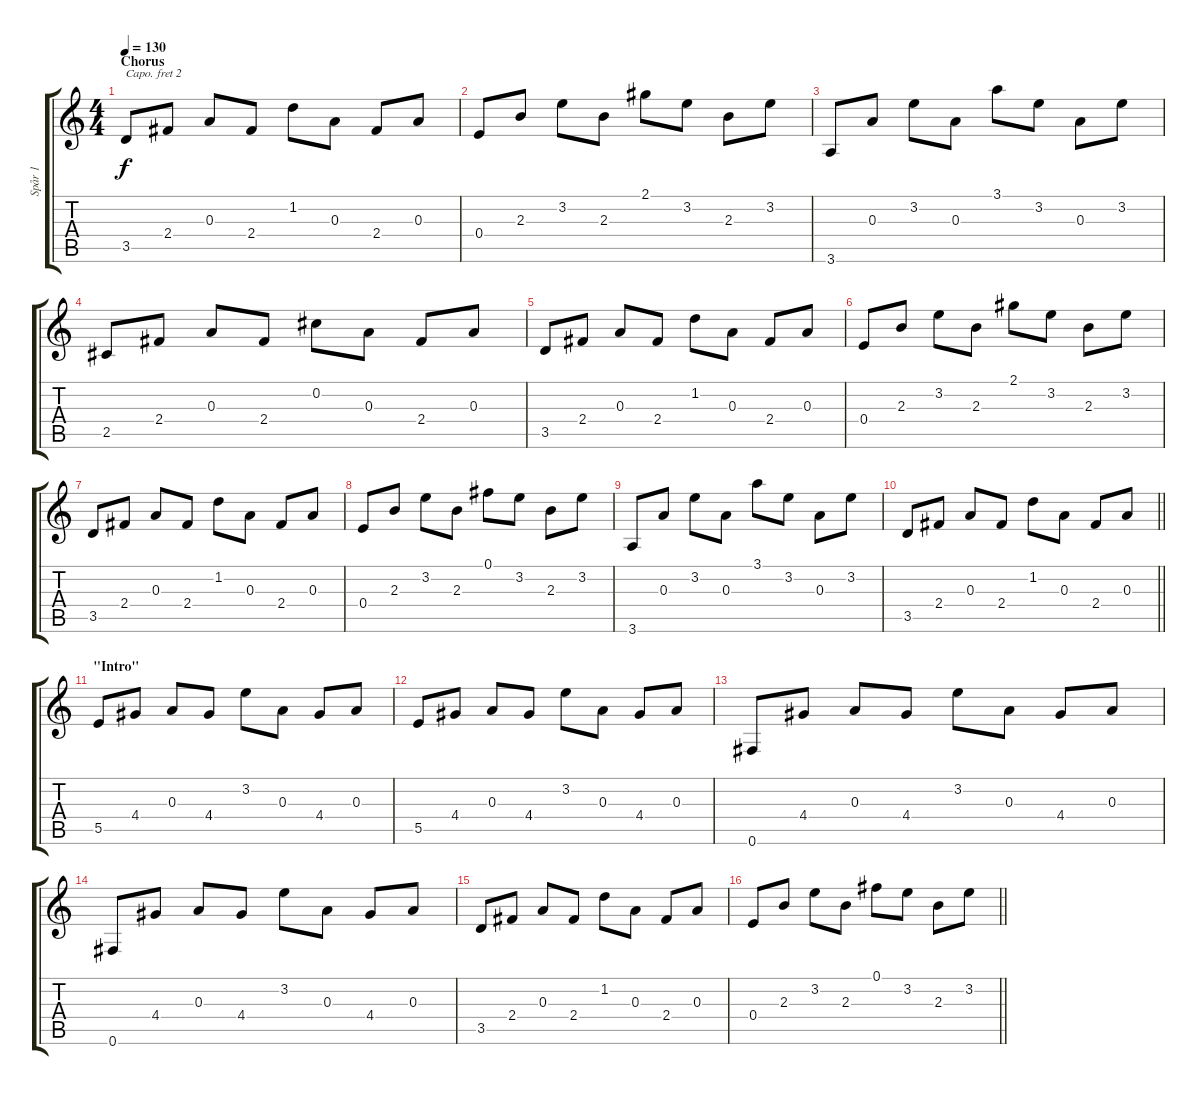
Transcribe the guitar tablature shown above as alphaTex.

\track ("Spår 1" "Spår 1") {instrument acousticguitarsteel}
\staff {score tabs}
\capo 2
\tuning (E4 B3 G3 D3 A2 E2) {hide}
\ts (4 4)
\section ("" "Chorus")
\tempo 130
\clef g2
\ks c
3.5.8{dy f} 2.4.8 0.3.8 2.4.8 1.2.8 0.3.8 2.4.8 0.3.8 |
0.4.8 2.3.8 3.2.8 2.3.8 2.1.8 3.2.8 2.3.8 3.2.8 |
3.6.8 0.3.8 3.2.8 0.3.8 3.1.8 3.2.8 0.3.8 3.2.8 |
2.5.8 2.4.8 0.3.8 2.4.8 0.2.8 0.3.8 2.4.8 0.3.8 |
3.5.8 2.4.8 0.3.8 2.4.8 1.2.8 0.3.8 2.4.8 0.3.8 |
0.4.8 2.3.8 3.2.8 2.3.8 2.1.8 3.2.8 2.3.8 3.2.8 |
3.5.8 2.4.8 0.3.8 2.4.8 1.2.8 0.3.8 2.4.8 0.3.8 |
0.4.8 2.3.8 3.2.8 2.3.8 0.1.8 3.2.8 2.3.8 3.2.8 |
3.6.8 0.3.8 3.2.8 0.3.8 3.1.8 3.2.8 0.3.8 3.2.8 |
\barLineRight lightlight
3.5.8 2.4.8 0.3.8 2.4.8 1.2.8 0.3.8 2.4.8 0.3.8 |
\section ("" "\"Intro\"")
5.5.8 4.4.8 0.3.8 4.4.8 3.2.8 0.3.8 4.4.8 0.3.8 |
5.5.8 4.4.8 0.3.8 4.4.8 3.2.8 0.3.8 4.4.8 0.3.8 |
0.6.8 4.4.8 0.3.8 4.4.8 3.2.8 0.3.8 4.4.8 0.3.8 |
0.6.8 4.4.8 0.3.8 4.4.8 3.2.8 0.3.8 4.4.8 0.3.8 |
3.5.8 2.4.8 0.3.8 2.4.8 1.2.8 0.3.8 2.4.8 0.3.8 |
\barLineRight lightlight
0.4.8 2.3.8 3.2.8 2.3.8 0.1.8 3.2.8 2.3.8 3.2.8
